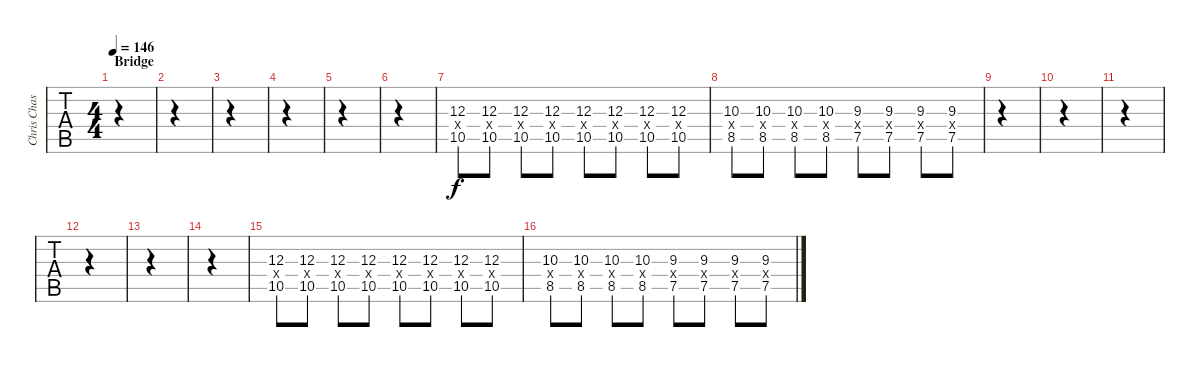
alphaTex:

\track ("Chris Chasse - Guitar Two" "Chris Chas") {instrument distortionguitar}
\staff {tabs}
\tuning (Eb4 Bb3 Gb3 Db3 Ab2 Eb2) {hide}
\ts (4 4)
\section ("" "Bridge")
\tempo 146
\clef g2
\ks c
|
|
|
|
|
|
(12.3 10.4{x} 10.5).8 (12.3 10.4{x} 10.5).8 (12.3 10.4{x} 10.5).8 (12.3 10.4{x} 10.5).8 (12.3 10.4{x} 10.5).8 (12.3 10.4{x} 10.5).8 (12.3 10.4{x} 10.5).8 (12.3 10.4{x} 10.5).8 |
(10.3 8.4{x} 8.5).8 (10.3 8.4{x} 8.5).8 (10.3 8.4{x} 8.5).8 (10.3 8.4{x} 8.5).8 (9.3 7.4{x} 7.5).8 (9.3 7.4{x} 7.5).8 (9.3 7.4{x} 7.5).8 (9.3 7.4{x} 7.5).8 |
|
|
|
|
|
|
(12.3 10.4{x} 10.5).8 (12.3 10.4{x} 10.5).8 (12.3 10.4{x} 10.5).8 (12.3 10.4{x} 10.5).8 (12.3 10.4{x} 10.5).8 (12.3 10.4{x} 10.5).8 (12.3 10.4{x} 10.5).8 (12.3 10.4{x} 10.5).8 |
(10.3 8.4{x} 8.5).8 (10.3 8.4{x} 8.5).8 (10.3 8.4{x} 8.5).8 (10.3 8.4{x} 8.5).8 (9.3 7.4{x} 7.5).8 (9.3 7.4{x} 7.5).8 (9.3 7.4{x} 7.5).8 (9.3 7.4{x} 7.5).8
